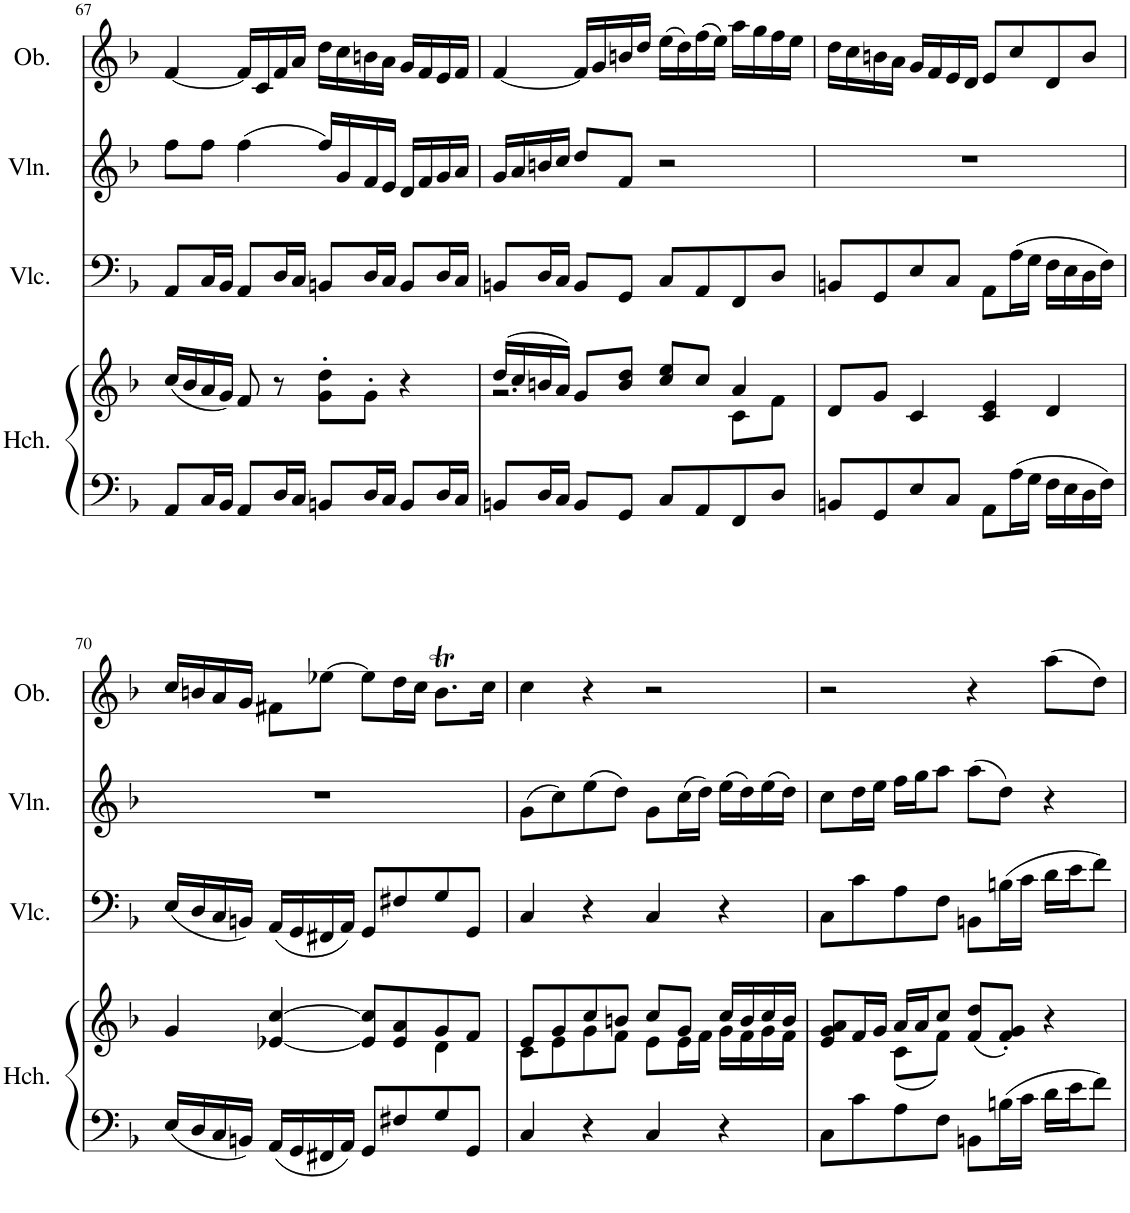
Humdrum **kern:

**kern	**kern	**kern	**kern	**kern
*part4	*part4	*part3	*part2	*part1
*staff5	*staff4	*staff3	*staff2	*staff1
*I"Harpsichord	*	*I"Violoncello	*I"Violin	*I"Oboe
*I'Hch.	*	*I'Vlc.	*I'Vln.	*I'Ob.
!!LO:PB:g=z
*clefF4	*clefG2	*clefF4	*clefG2	*clefG2
*k[b-]	*k[b-]	*k[b-]	*k[b-]	*k[b-]
*M4/4	*M4/4	*M4/4	*M4/4	*M4/4
*met(c)	*met(c)	*met(c)	*met(c)	*met(c)
=67	=67	=67	=67	=67
8AA/L	(16cc/LL	8AA/L	8ff\L	[4f/
.	16b-/	.	.	.
16C/L	16a/	16C/L	8ff\J	.
16BB-/JJ	16g/JJ)	16BB-/JJ	.	.
8AA/L	8f/	8AA/L	(4ff\	16f/LL]
.	.	.	.	16c/
16D/L	8r	16D/L	.	16f/
16C/JJ	.	16C/JJ	.	16a/JJ
8BBn/L	8g\' 8dd\'L	8BBn/L	16ff/LL)	16dd\LL
.	.	.	16g/	16cc\
16D/L	8g'\J	16D/L	16f/	16bn\
16C/JJ	.	16C/JJ	16e/JJ	16a\JJ
8BB/L	4r	8BB/L	16d/LL	16g/LL
.	.	.	16f/	16f/
16D/L	.	16D/L	16g/	16e/
16C/JJ	.	16C/JJ	16a/JJ	16f/JJ
=68	=68	=68	=68	=68
*	*^	*	*	*
8BBn/L	(16dd/LL	2.r	8BBn/L	16g/LL	[4f/
.	16cc/	.	.	16a/	.
16D/L	16bn/	.	16D/L	16bn/	.
16C/JJ	16a/JJ)	.	16C/JJ	16cc/JJ	.
8BB/L	8g/L	.	8BB/L	8dd/L	16f/LL]
.	.	.	.	.	16g/
8GG/J	8b/ 8dd/J	.	8GG/J	8f/J	16bn/
.	.	.	.	.	16dd/JJ
8C/L	8cc/ 8ee/L	.	8C/L	2r	(16ee\LL
.	.	.	.	.	16dd\)
8AA/	8cc/J	.	8AA/	.	(16ff\
.	.	.	.	.	16ee\JJ)
8FF/	4a/	8c\L	8FF/	.	16aa\LL
.	.	.	.	.	16gg\
8D/J	.	8f\J	8D/J	.	16ff\
.	.	.	.	.	16ee\JJ
*	*v	*v	*	*	*
=69	=69	=69	=69	=69
8BBn/L	8d/L	8BBn/L	1r	16dd\LL
.	.	.	.	16cc\
8GG/	8g/J	8GG/	.	16bn\
.	.	.	.	16a\JJ
8E/	4c/	8E/	.	16g/LL
.	.	.	.	16f/
8C/J	.	8C/J	.	16e/
.	.	.	.	16d/JJ
8AA\L	4c/ 4e/	8AA\L	.	8e/L
16A\L	.	(16A\L	.	8cc/
16G\JJ	.	16G\JJ	.	.
16F\LL	4d/	16F\LL	.	8d/
16E\	.	16E\	.	.
16D\	.	16D\	.	8b/J
16F\JJ	.	16F\JJ)	.	.
!!LO:LB:g=z
=70	=70	=70	=70	=70
*	*^	*	*	*
16E/LL	4g/	2.ryy	(16E/LL	1r	16cc/LL
16D/	.	.	16D/	.	16bn/
16C/	.	.	16C/	.	16a/
16BBn/JJ	.	.	16BBn/JJ)	.	16g/JJ
16AA/LL	[4e-X/ [4cc/	.	(16AA/LL	.	8f#X\L
16GG/	.	.	16GG/	.	.
16FF#X/	.	.	16FF#X/	.	[8ee-X\J
16AA/JJ	.	.	16AA/JJ)	.	.
8GG/L	8e-/] 8cc/]L	.	8GG/L	.	8ee-\L]
8F#X/	8e-/ 8a/	.	8F#X/	.	16dd\L
.	.	.	.	.	16cc\JJ
8G/	8g/	4d\	8G/	.	8.bt\L
8GG/J	8f/J	.	8GG/J	.	.
.	.	.	.	.	16cc\Jk
=71	=71	=71	=71	=71	=71
4C/	8e/L	8c\L	4C/	(8g\L	4cc\
.	8g/	8e\	.	8cc\)	.
4r	8cc/	8g\	4r	(8ee\	4r
.	8bn/J	8f\J	.	8dd\J)	.
4C/	8cc/L	8e\L	4C/	8g\L	2r
.	8g/J	16e\L	.	(16cc\L	.
.	.	16f\JJ	.	16dd\JJ)	.
4r	16cc/LL	16g\LL	4r	(16ee\LL	.
.	16b/	16f\	.	16dd\)	.
.	16cc/	16g\	.	(16ee\	.
.	16b/JJ	16f\JJ	.	16dd\JJ)	.
=72	=72	=72	=72	=72	=72
8C\L	8e/ 8g/ 8a/L	4ryy	8C\L	8cc\L	2r
8c\	16f/L	.	8c\	16dd\L	.
.	16g/JJ	.	.	16ee\JJ	.
8A\	16a/LL	(8c\L	8A\	16ff\LL	.
.	16a/J	.	.	16gg\J	.
8F\J	8cc/J	8f\J)	8F\J	8aa\J	.
8BBn\L	(8f/ 8dd/L	2ryy	8BBn\L	(8aa\L	4r
16Bn\L	8f/' 8g/'J)	.	(16Bn\L	8dd\J)	.
16c\JJ	.	.	16c\JJ	.	.
16d\LL	4r	.	16d\LL	4r	(8aa\L
16e\J	.	.	16e\J	.	.
8f\J	.	.	8f\J)	.	8dd\J)
*	*v	*v	*	*	*
=	=	=	=	=
*-	*-	*-	*-	*-
